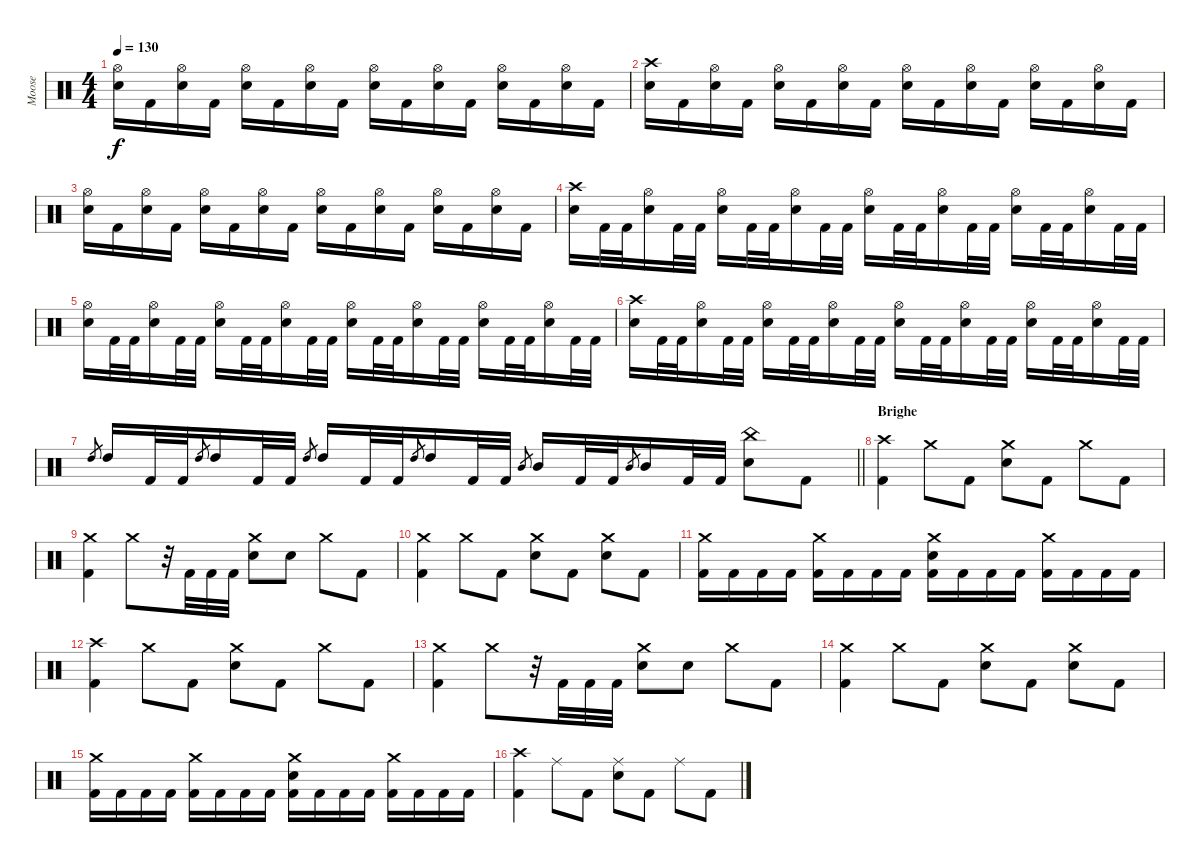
\track ("Moose" "Moose") {instrument percussion}
\staff {score}
\articulation defaults
\ts (4 4)
\tempo 130
\clef neutral
\ks c
("Hi-Hat (open)" "Snare (hit) 2").16{dy f} "Kick (hit) 2".16 ("Hi-Hat (open)" "Snare (hit) 2").16 "Kick (hit) 2".16 ("Hi-Hat (open)" "Snare (hit) 2").16 "Kick (hit) 2".16 ("Hi-Hat (open)" "Snare (hit) 2").16 "Kick (hit) 2".16 ("Hi-Hat (open)" "Snare (hit) 2").16 "Kick (hit) 2".16 ("Hi-Hat (open)" "Snare (hit) 2").16 "Kick (hit) 2".16 ("Hi-Hat (open)" "Snare (hit) 2").16 "Kick (hit) 2".16 ("Hi-Hat (open)" "Snare (hit) 2").16 "Kick (hit) 2".16 |
("Crash high (hit)" "Snare (hit) 2").16 "Kick (hit) 2".16 ("Hi-Hat (open)" "Snare (hit) 2").16 "Kick (hit) 2".16 ("Hi-Hat (open)" "Snare (hit) 2").16 "Kick (hit) 2".16 ("Hi-Hat (open)" "Snare (hit) 2").16 "Kick (hit) 2".16 ("Hi-Hat (open)" "Snare (hit) 2").16 "Kick (hit) 2".16 ("Hi-Hat (open)" "Snare (hit) 2").16 "Kick (hit) 2".16 ("Hi-Hat (open)" "Snare (hit) 2").16 "Kick (hit) 2".16 ("Hi-Hat (open)" "Snare (hit) 2").16 "Kick (hit) 2".16 |
("Hi-Hat (open)" "Snare (hit) 2").16 "Kick (hit) 2".16 ("Hi-Hat (open)" "Snare (hit) 2").16 "Kick (hit) 2".16 ("Hi-Hat (open)" "Snare (hit) 2").16 "Kick (hit) 2".16 ("Hi-Hat (open)" "Snare (hit) 2").16 "Kick (hit) 2".16 ("Hi-Hat (open)" "Snare (hit) 2").16 "Kick (hit) 2".16 ("Hi-Hat (open)" "Snare (hit) 2").16 "Kick (hit) 2".16 ("Hi-Hat (open)" "Snare (hit) 2").16 "Kick (hit) 2".16 ("Hi-Hat (open)" "Snare (hit) 2").16 "Kick (hit) 2".16 |
("Crash high (hit)" "Snare (hit) 2").16 "Kick (hit) 2".32 "Kick (hit) 2".32 ("Hi-Hat (open)" "Snare (hit) 2").16 "Kick (hit) 2".32 "Kick (hit) 2".32 ("Hi-Hat (open)" "Snare (hit) 2").16 "Kick (hit) 2".32 "Kick (hit) 2".32 ("Hi-Hat (open)" "Snare (hit) 2").16 "Kick (hit) 2".32 "Kick (hit) 2".32 ("Hi-Hat (open)" "Snare (hit) 2").16 "Kick (hit) 2".32 "Kick (hit) 2".32 ("Hi-Hat (open)" "Snare (hit) 2").16 "Kick (hit) 2".32 "Kick (hit) 2".32 ("Hi-Hat (open)" "Snare (hit) 2").16 "Kick (hit) 2".32 "Kick (hit) 2".32 ("Hi-Hat (open)" "Snare (hit) 2").16 "Kick (hit) 2".32 "Kick (hit) 2".32 |
("Hi-Hat (open)" "Snare (hit) 2").16 "Kick (hit) 2".32 "Kick (hit) 2".32 ("Hi-Hat (open)" "Snare (hit) 2").16 "Kick (hit) 2".32 "Kick (hit) 2".32 ("Hi-Hat (open)" "Snare (hit) 2").16 "Kick (hit) 2".32 "Kick (hit) 2".32 ("Hi-Hat (open)" "Snare (hit) 2").16 "Kick (hit) 2".32 "Kick (hit) 2".32 ("Hi-Hat (open)" "Snare (hit) 2").16 "Kick (hit) 2".32 "Kick (hit) 2".32 ("Hi-Hat (open)" "Snare (hit) 2").16 "Kick (hit) 2".32 "Kick (hit) 2".32 ("Hi-Hat (open)" "Snare (hit) 2").16 "Kick (hit) 2".32 "Kick (hit) 2".32 ("Hi-Hat (open)" "Snare (hit) 2").16 "Kick (hit) 2".32 "Kick (hit) 2".32 |
("Crash high (hit)" "Snare (hit) 2").16 "Kick (hit) 2".32 "Kick (hit) 2".32 ("Hi-Hat (open)" "Snare (hit) 2").16 "Kick (hit) 2".32 "Kick (hit) 2".32 ("Hi-Hat (open)" "Snare (hit) 2").16 "Kick (hit) 2".32 "Kick (hit) 2".32 ("Hi-Hat (open)" "Snare (hit) 2").16 "Kick (hit) 2".32 "Kick (hit) 2".32 ("Hi-Hat (open)" "Snare (hit) 2").16 "Kick (hit) 2".32 "Kick (hit) 2".32 ("Hi-Hat (open)" "Snare (hit) 2").16 "Kick (hit) 2".32 "Kick (hit) 2".32 ("Hi-Hat (open)" "Snare (hit) 2").16 "Kick (hit) 2".32 "Kick (hit) 2".32 ("Hi-Hat (open)" "Snare (hit) 2").16 "Kick (hit) 2".32 "Kick (hit) 2".32 |
\barLineRight lightlight "High Tom (hit)".8{gr} "High Tom (hit)".16 "Kick (hit) 2".32 "Kick (hit) 2".32 "High Tom (hit)".8{gr} "High Tom (hit)".16 "Kick (hit) 2".32 "Kick (hit) 2".32 "High Tom (hit)".8{gr} "High Tom (hit)".16 "Kick (hit) 2".32 "Kick (hit) 2".32 "High Tom (hit)".8{gr} "High Tom (hit)".16 "Kick (hit) 2".32 "Kick (hit) 2".32 "Mid Tom (hit)".8{gr} "Mid Tom (hit)".16 "Kick (hit) 2".32 "Kick (hit) 2".32 "Mid Tom (hit)".8{gr} "Mid Tom (hit)".16 "Kick (hit) 2".32 "Kick (hit) 2".32
("China (hit)" "Snare (hit) 2").8 "Kick (hit) 2".8 |
\section ("" "Brighe")
("Crash high (hit)" "Kick (hit) 2").4 "Crash medium (hit)".8 "Kick (hit) 2".8 ("Crash medium (hit)" "Snare (hit) 2").8 "Kick (hit) 2".8 "Crash medium (hit)".8 "Kick (hit) 2".8 |
("Crash medium (hit)" "Kick (hit) 2").4 "Crash medium (hit)".8 r.32 "Kick (hit) 2".32 "Kick (hit) 2".32 "Kick (hit) 2".32 ("Crash medium (hit)" "Snare (hit) 2").8 "Snare (hit) 2".8 "Crash medium (hit)".8 "Kick (hit) 2".8 |
("Crash medium (hit)" "Kick (hit) 2").4 "Crash medium (hit)".8 "Kick (hit) 2".8 ("Crash medium (hit)" "Snare (hit) 2").8 "Kick (hit) 2".8 ("Crash medium (hit)" "Snare (hit) 2").8 "Kick (hit) 2".8 |
("Crash medium (hit)" "Kick (hit) 2").16 "Kick (hit) 2".16 "Kick (hit) 2".16 "Kick (hit) 2".16 ("Crash medium (hit)" "Kick (hit) 2").16 "Kick (hit) 2".16 "Kick (hit) 2".16 "Kick (hit) 2".16 ("Crash medium (hit)" "Snare (hit) 2" "Kick (hit) 2").16 "Kick (hit) 2".16 "Kick (hit) 2".16 "Kick (hit) 2".16 ("Crash medium (hit)" "Kick (hit) 2").16 "Kick (hit) 2".16 "Kick (hit) 2".16 "Kick (hit) 2".16 |
("Crash high (hit)" "Kick (hit) 2").4 "Crash medium (hit)".8 "Kick (hit) 2".8 ("Crash medium (hit)" "Snare (hit) 2").8 "Kick (hit) 2".8 "Crash medium (hit)".8 "Kick (hit) 2".8 |
("Crash medium (hit)" "Kick (hit) 2").4 "Crash medium (hit)".8 r.32 "Kick (hit) 2".32 "Kick (hit) 2".32 "Kick (hit) 2".32 ("Crash medium (hit)" "Snare (hit) 2").8 "Snare (hit) 2".8 "Crash medium (hit)".8 "Kick (hit) 2".8 |
("Crash medium (hit)" "Kick (hit) 2").4 "Crash medium (hit)".8 "Kick (hit) 2".8 ("Crash medium (hit)" "Snare (hit) 2").8 "Kick (hit) 2".8 ("Crash medium (hit)" "Snare (hit) 2").8 "Kick (hit) 2".8 |
("Crash medium (hit)" "Kick (hit) 2").16 "Kick (hit) 2".16 "Kick (hit) 2".16 "Kick (hit) 2".16 ("Crash medium (hit)" "Kick (hit) 2").16 "Kick (hit) 2".16 "Kick (hit) 2".16 "Kick (hit) 2".16 ("Crash medium (hit)" "Snare (hit) 2" "Kick (hit) 2").16 "Kick (hit) 2".16 "Kick (hit) 2".16 "Kick (hit) 2".16 ("Crash medium (hit)" "Kick (hit) 2").16 "Kick (hit) 2".16 "Kick (hit) 2".16 "Kick (hit) 2".16 |
("Crash high (hit)" "Kick (hit) 2").4 "Ride (middle)".8 "Kick (hit) 2".8 ("Ride (middle)" "Snare (hit) 2").8 "Kick (hit) 2".8 "Ride (middle)".8 "Kick (hit) 2".8
